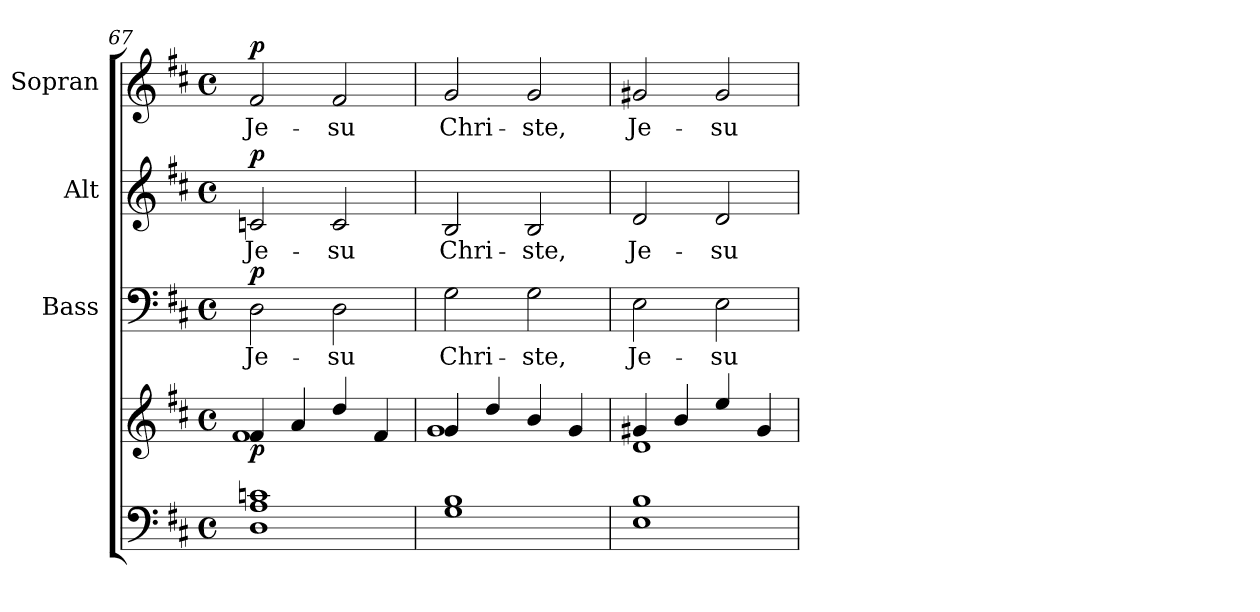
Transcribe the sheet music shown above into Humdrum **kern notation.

**kern	**kern	**dynam	**kern	**text	**dynam	**kern	**text	**dynam	**kern	**text	**dynam
*part4	*part4	*part4	*part3	*part3	*part3	*part2	*part2	*part2	*part1	*part1	*part1
*staff5	*staff4	*staff4/5	*staff3	*staff3	*staff3	*staff2	*staff2	*staff2	*staff1	*staff1	*staff1
*	*	*	*I"Bass	*	*	*I"Alt	*	*	*I"Sopran	*	*
*	*	*	*I'B.	*	*	*I'A.	*	*	*I'S.	*	*
*clefF4	*clefG2	*	*clefF4	*	*	*clefG2	*	*	*clefG2	*	*
*k[f#c#]	*k[f#c#]	*	*k[f#c#]	*	*	*k[f#c#]	*	*	*k[f#c#]	*	*
*D:	*D:	*	*D:	*	*	*D:	*	*	*D:	*	*
*M4/4	*M4/4	*	*M4/4	*	*	*M4/4	*	*	*M4/4	*	*
*met(c)	*met(c)	*	*met(c)	*	*	*met(c)	*	*	*met(c)	*	*
=67	=67	=67	=67	=67	=67	=67	=67	=67	=67	=67	=67
*	*^	*	*	*	*	*	*	*	*	*	*
!	!	!	!LO:DY:b	!	!LO:LY:b	!LO:DY:a	!	!LO:LY:b	!LO:DY:a	!	!LO:LY:b	!LO:DY:a
1D 1A 1cn	4f#/	1f#	p	2D\	Je-	p	2cn/	Je-	p	2f#/	Je-	p
.	4a/	.	.	.	.	.	.	.	.	.	.	.
!	!	!	!	!	!LO:LY:b	!	!	!LO:LY:b	!	!	!LO:LY:b	!
.	4dd/	.	.	2D\	-su	.	2c/	-su	.	2f#/	-su	.
.	4f#/	.	.	.	.	.	.	.	.	.	.	.
=68	=68	=68	=68	=68	=68	=68	=68	=68	=68	=68	=68	=68
!	!	!	!	!	!LO:LY:b	!	!	!LO:LY:b	!	!	!LO:LY:b	!
1G 1B	4g/	1g	.	2G\	Chri-	.	2B/	Chri-	.	2g/	Chri-	.
.	4dd/	.	.	.	.	.	.	.	.	.	.	.
!	!	!	!	!	!LO:LY:b	!	!	!LO:LY:b	!	!	!LO:LY:b	!
.	4b/	.	.	2G\	-ste,	.	2B/	-ste,	.	2g/	-ste,	.
.	4g/	.	.	.	.	.	.	.	.	.	.	.
=69	=69	=69	=69	=69	=69	=69	=69	=69	=69	=69	=69	=69
!	!	!	!	!	!LO:LY:b	!	!	!LO:LY:b	!	!	!LO:LY:b	!
1E 1B	4g#X/	1d	.	2E\	Je-	.	2d/	Je-	.	2g#X/	Je-	.
.	4b/	.	.	.	.	.	.	.	.	.	.	.
!	!	!	!	!	!LO:LY:b	!	!	!LO:LY:b	!	!	!LO:LY:b	!
.	4ee/	.	.	2E\	-su	.	2d/	-su	.	2g#/	-su	.
.	4g#/	.	.	.	.	.	.	.	.	.	.	.
*	*v	*v	*	*	*	*	*	*	*	*	*	*
=	=	=	=	=	=	=	=	=	=	=	=
*-	*-	*-	*-	*-	*-	*-	*-	*-	*-	*-	*-
